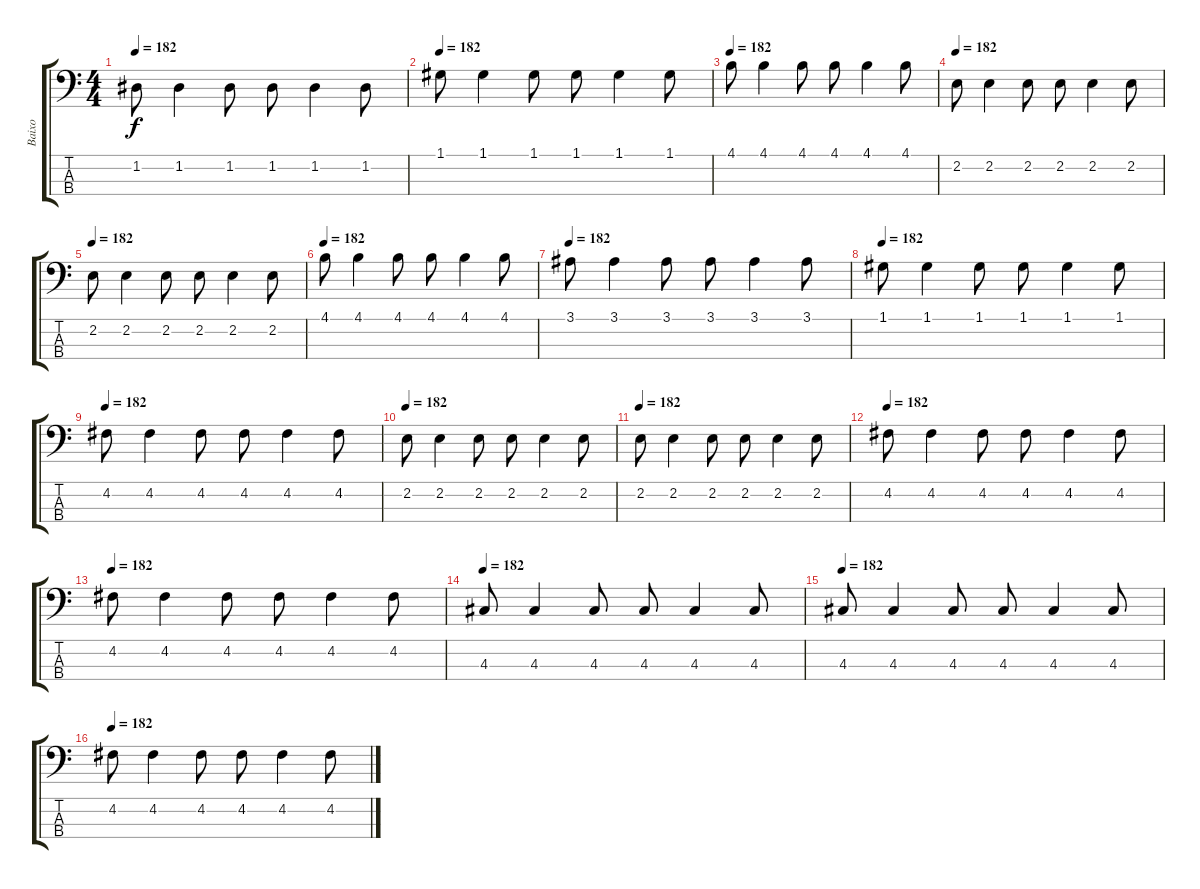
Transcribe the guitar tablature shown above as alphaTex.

\track ("Baixo" "Baixo") {instrument electricbasspick}
\staff {score tabs}
\tuning (G2 D2 A1 E1) {hide}
\ts (4 4)
\tempo 182
\clef f4
\ks c
1.2.8{dy f} 1.2.4 1.2.8 1.2.8 1.2.4 1.2.8 |
\tempo 182
1.1.8 1.1.4 1.1.8 1.1.8 1.1.4 1.1.8 |
\tempo 182
4.1.8 4.1.4 4.1.8 4.1.8 4.1.4 4.1.8 |
\tempo 182
2.2.8 2.2.4 2.2.8 2.2.8 2.2.4 2.2.8 |
\tempo 182
2.2.8 2.2.4 2.2.8 2.2.8 2.2.4 2.2.8 |
\tempo 182
4.1.8 4.1.4 4.1.8 4.1.8 4.1.4 4.1.8 |
\tempo 182
3.1.8 3.1.4 3.1.8 3.1.8 3.1.4 3.1.8 |
\tempo 182
1.1.8 1.1.4 1.1.8 1.1.8 1.1.4 1.1.8 |
\tempo 182
4.2.8 4.2.4 4.2.8 4.2.8 4.2.4 4.2.8 |
\tempo 182
2.2.8 2.2.4 2.2.8 2.2.8 2.2.4 2.2.8 |
\tempo 182
2.2.8 2.2.4 2.2.8 2.2.8 2.2.4 2.2.8 |
\tempo 182
4.2.8 4.2.4 4.2.8 4.2.8 4.2.4 4.2.8 |
\tempo 182
4.2.8 4.2.4 4.2.8 4.2.8 4.2.4 4.2.8 |
\tempo 182
4.3.8 4.3.4 4.3.8 4.3.8 4.3.4 4.3.8 |
\tempo 182
4.3.8 4.3.4 4.3.8 4.3.8 4.3.4 4.3.8 |
\tempo 182
4.2.8 4.2.4 4.2.8 4.2.8 4.2.4 4.2.8
